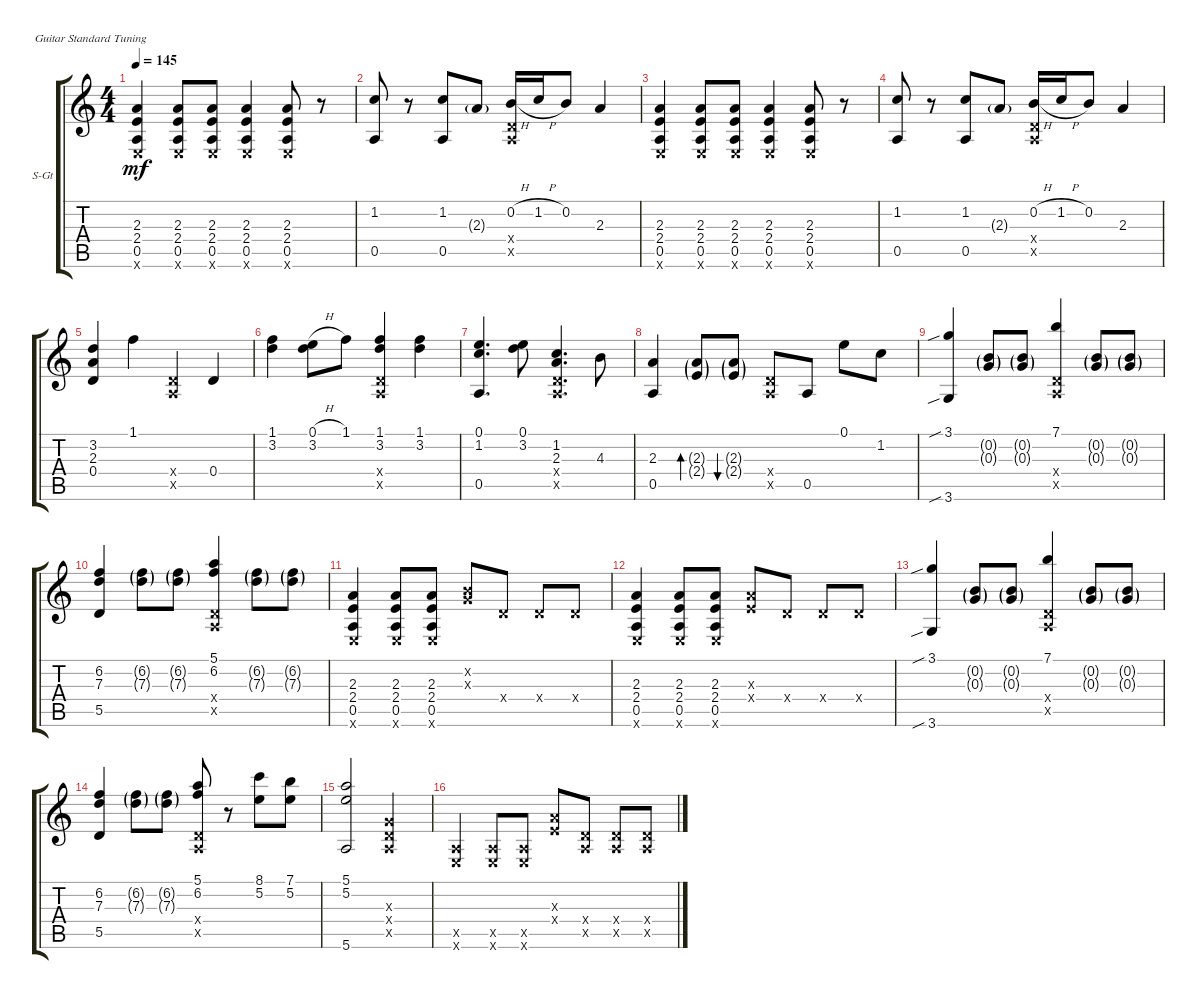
\defaultSystemsLayout 4
\bracketExtendMode groupsimilarinstruments
\firstSystemTrackNameOrientation horizontal
\otherSystemsTrackNameOrientation horizontal
\track ("Steel Guitar" "S-Gt") {instrument acousticguitarsteel}
\staff {score tabs}
\tuning (E4 B3 G3 D3 A2 E2)
\ts (4 4)
\tempo 145
\clef g2
\ks c
(0.5 2.4 2.3 0.6{x}).4{dy mf} (0.5 2.4 2.3 0.6{x}).8 (2.4 0.5 2.3 0.6{x}).8 (2.4 0.5 2.3 0.6{x}).4 (0.5 2.4 2.3 0.6{x}).8 r.8 |
(0.5 1.2).8 r.8 (1.2 0.5).8 2.3{g}.8 (0.2{h} 0.4{x} 0.5{x}).16 1.2{h}.16 0.2.8 2.3.4 |
(0.5 2.4 2.3 0.6{x}).4 (0.5 2.4 2.3 0.6{x}).8 (2.4 0.5 2.3 0.6{x}).8 (2.4 0.5 2.3 0.6{x}).4 (0.5 2.4 0.6{x} 2.3).8 r.8 |
(0.5 1.2).8 r.8 (1.2 0.5).8 2.3{g}.8 (0.2{h} 0.4{x} 0.5{x}).16 1.2{h}.16 0.2.8 2.3.4 |
(2.3 3.2 0.4).4 1.1.4 (0.5{x} 0.4{x}).4 0.4.4 |
(1.1 3.2).4 (3.2 0.1{h}).8 1.1.8 (1.1 3.2 0.4{x} 0.5{x}).4 (1.1 3.2).4 |
(0.1 1.2 0.5).4{d} (0.1 3.2).8 (1.2 2.3 0.4{x} 0.5{x}).4{d} 4.3.8 |
(0.5 2.3).4 (2.4{g} 2.3{g}).8{bd 30} (2.3{g} 2.4{g}).8{bu 30} (0.5{x} 0.4{x}).8 0.5.8 0.1.8 1.2.8 |
(3.6{sib} 3.1{sib}).4 (0.2{g} 0.3{g}).8 (0.3{g} 0.2{g}).8 (7.1 0.5{x} 0.4{x}).4 (0.2{g} 0.3{g}).8 (0.3{g} 0.2{g}).8 |
(5.5 7.3 6.2).4 (6.2{g} 7.3{g}).8 (7.3{g} 6.2{g}).8 (5.1 6.2 0.4{x} 0.5{x}).4 (6.2{g} 7.3{g}).8 (7.3{g} 6.2{g}).8 |
(0.5 2.4 2.3 0.6{x}).4 (0.5 2.4 2.3 0.6{x}).8 (2.4 0.5 2.3 0.6{x}).8 (0.2{x} 0.3{x}).8 0.4{x}.8 0.4{x}.8 0.4{x}.8 |
(0.5 2.4 2.3 0.6{x}).4 (0.5 2.4 2.3 0.6{x}).8 (2.4 0.5 2.3 0.6{x}).8 (2.4{x} 2.3{x}).8 0.4{x}.8 0.4{x}.8 0.4{x}.8 |
(3.6{sib} 3.1{sib}).4 (0.2{g} 0.3{g}).8 (0.3{g} 0.2{g}).8 (7.1 0.5{x} 0.4{x}).4 (0.2{g} 0.3{g}).8 (0.3{g} 0.2{g}).8 |
(5.5 7.3 6.2).4 (6.2{g} 7.3{g}).8 (7.3{g} 6.2{g}).8 (5.1 6.2 0.4{x} 0.5{x}).8 r.8 (8.1 5.2).8 (7.1 5.2).8 |
(5.1 5.2 5.6).2 (0.5{x} 0.4{x} 0.3{x}).2 |
(0.5{x} 0.6{x}).4 (0.5{x} 0.6{x}).8 (0.5{x} 0.6{x}).8 (2.4{x} 2.3{x}).8 (0.4{x} 0.5{x}).8 (0.4{x} 0.5{x}).8 (0.4{x} 0.5{x}).8
